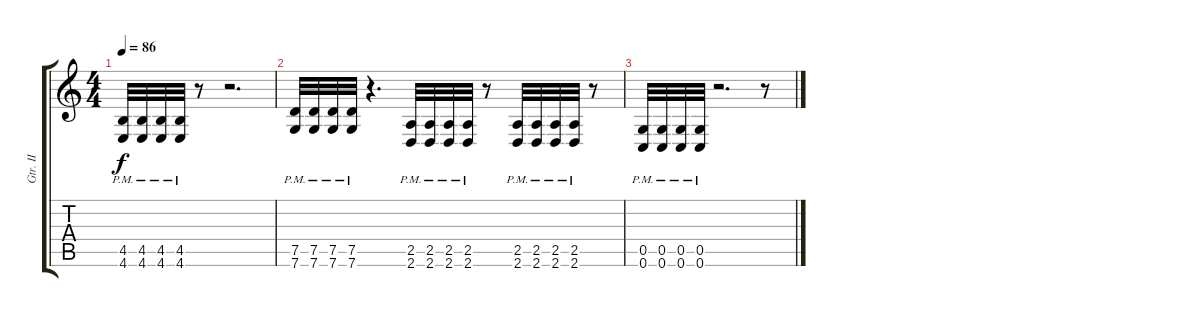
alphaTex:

\track ("Gtr. II" "Gtr. II") {instrument overdrivenguitar}
\staff {score tabs}
\tuning (D4 A3 F3 C3 G2 C2) {hide}
\ts (4 4)
\tempo 86
\clef g2
\ks c
(4.5{pm} 4.6{pm}).32{dy f} (4.5{pm} 4.6{pm}).32 (4.5{pm} 4.6{pm}).32 (4.5{pm} 4.6{pm}).32 r.8 r.2{d} |
(7.5{pm} 7.6{pm}).32 (7.5{pm} 7.6{pm}).32 (7.5{pm} 7.6{pm}).32 (7.5{pm} 7.6{pm}).32 r.4{d} (2.5{pm} 2.6{pm}).32 (2.5{pm} 2.6{pm}).32 (2.5{pm} 2.6{pm}).32 (2.5{pm} 2.6{pm}).32 r.8 (2.5{pm} 2.6{pm}).32 (2.5{pm} 2.6{pm}).32 (2.5{pm} 2.6{pm}).32 (2.5{pm} 2.6{pm}).32 r.8 |
(0.5{pm} 0.6{pm}).32 (0.5{pm} 0.6{pm}).32 (0.5{pm} 0.6{pm}).32 (0.5{pm} 0.6{pm}).32 r.2{d} r.8
